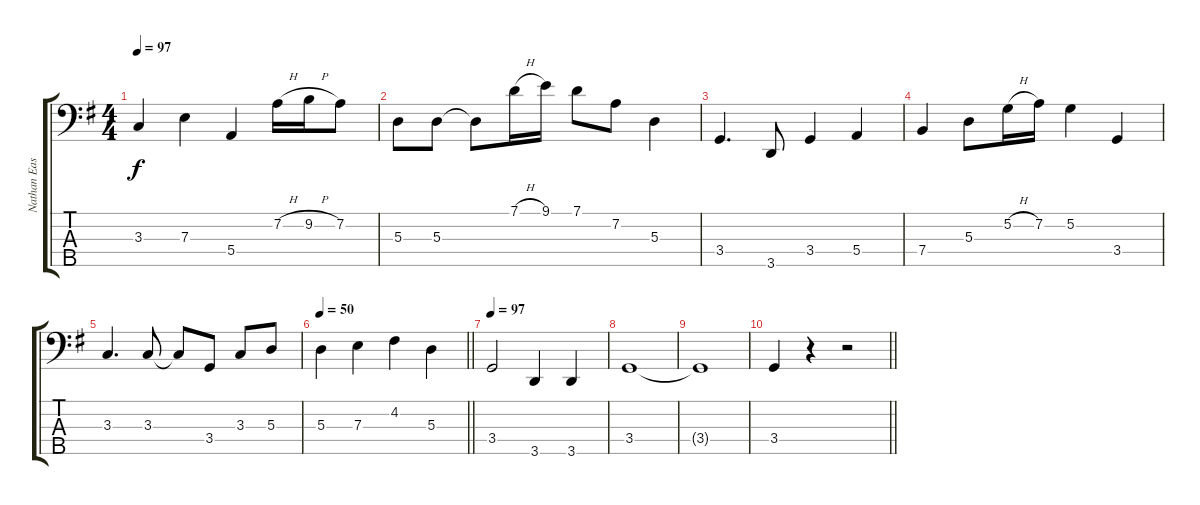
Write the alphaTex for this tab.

\track ("Nathan East" "Nathan Eas") {instrument electricbassfinger}
\staff {score tabs}
\tuning (G2 D2 A1 E1 B0) {hide}
\ts (4 4)
\tempo 97
\clef f4
\ks g
3.3.4{dy f} 7.3.4 5.4.4 7.2{h}.16 9.2{h}.16 7.2.8 |
5.3.8 5.3.8 5.3{t}.8 7.1{h}.16 9.1.16 7.1.8 7.2.8 5.3.4 |
3.4.4{d} 3.5.8 3.4.4 5.4.4 |
7.4.4 5.3.8 5.2{h}.16 7.2.16 5.2.4 3.4.4 |
3.3.4{d} 3.3.8 3.3{t}.8 3.4.8 3.3.8 5.3.8 |
\tempo 50
\barLineRight lightlight
5.3.4 7.3.4 4.2.4 5.3.4 |
\tempo 97
3.4.2 3.5.4 3.5.4 |
3.4.1 |
3.4{t}.1 |
\barLineRight lightlight
3.4.4 r.4 r.2
